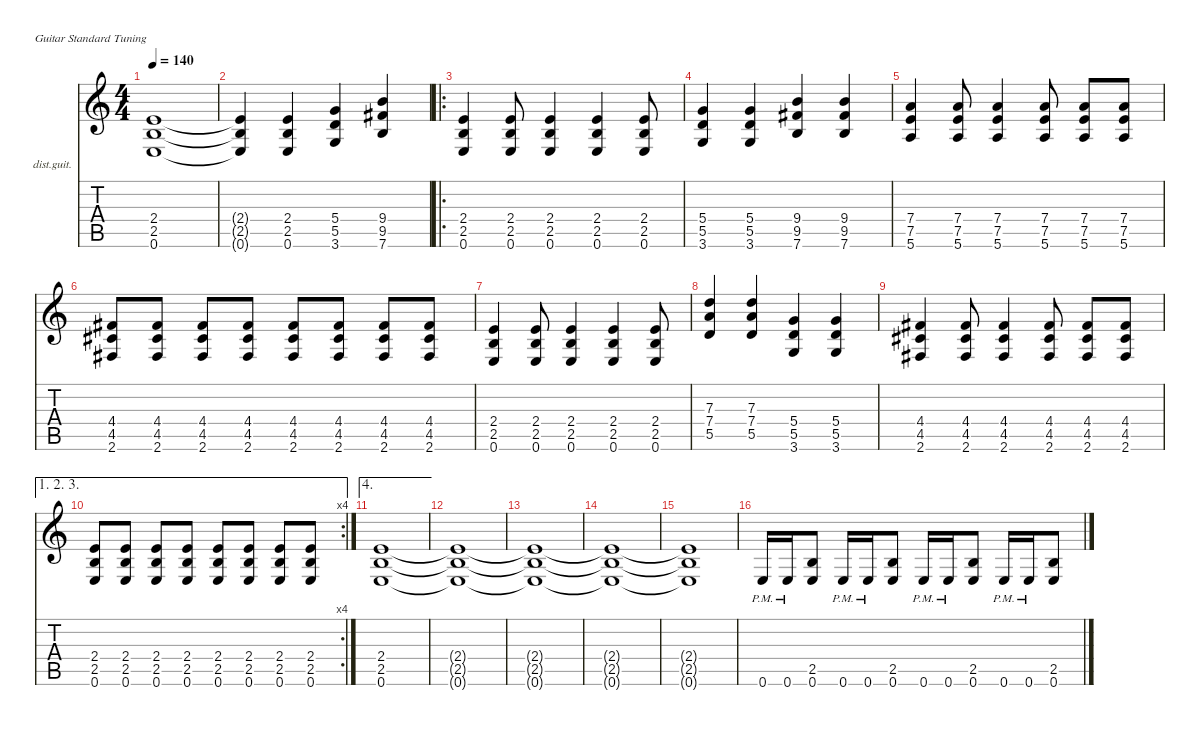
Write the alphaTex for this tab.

\defaultSystemsLayout 4
\hideDynamics
\bracketExtendMode nobrackets
\firstSystemTrackNameOrientation horizontal
\otherSystemsTrackNameOrientation horizontal
\track ("Rythm Guitar" "dist.guit.") {instrument distortionguitar}
\staff {score tabs}
\tuning (E4 B3 G3 D3 A2 E2)
\ts (4 4)
\tempo 140
\clef g2
\ks c
(0.6{t} 2.5{t} 2.4{t}).1{dy f} |
(0.6{t} 2.5{t} 2.4{t}).4{dy mf} (0.6 2.5 2.4).4 (3.6 5.5 5.4).4 (7.6 9.5{acc #} 9.4).4 |
\ro
(0.6 2.5 2.4).4 (0.6 2.5 2.4).8 (0.6 2.5 2.4).4 (0.6 2.5 2.4).4 (0.6 2.5 2.4).8 |
(3.6 5.5 5.4).4 (3.6 5.5 5.4).4 (7.6 9.5{acc #} 9.4).4 (7.6 9.5{acc #} 9.4).4 |
(5.6 7.5 7.4).4 (7.5 7.4 5.6).8 (7.5 7.4 5.6).4 (7.5 7.4 5.6).8 (7.5 7.4 5.6).8 (7.5 7.4 5.6).8 |
(4.4{acc #} 4.5{acc #} 2.6{acc #}).8 (4.4{acc #} 2.6{acc #} 4.5{acc #}).8 (4.4{acc #} 2.6{acc #} 4.5{acc #}).8 (4.4{acc #} 2.6{acc #} 4.5{acc #}).8 (4.4{acc #} 2.6{acc #} 4.5{acc #}).8 (4.4{acc #} 2.6{acc #} 4.5{acc #}).8 (4.4{acc #} 2.6{acc #} 4.5{acc #}).8 (2.6{acc #} 4.4{acc #} 4.5{acc #}).8 |
(2.5 2.4 0.6).4 (0.6 2.5 2.4).8 (0.6 2.5 2.4).4 (0.6 2.5 2.4).4 (0.6 2.5 2.4).8 |
(5.5 7.4 7.3).4 (5.5 7.4 7.3).4 (3.6 5.5 5.4).4 (3.6 5.5 5.4).4 |
(2.6{acc #} 4.5{acc #} 4.4{acc #}).4 (4.5{acc #} 4.4{acc #} 2.6{acc #}).8 (4.5{acc #} 4.4{acc #} 2.6{acc #}).4 (4.5{acc #} 4.4{acc #} 2.6{acc #}).8 (4.5{acc #} 4.4{acc #} 2.6{acc #}).8 (4.5{acc #} 4.4{acc #} 2.6{acc #}).8 |
\ae (1 2 3)
\rc 4
(2.4 2.5 0.6).8 (2.4 0.6 2.5).8 (2.4 0.6 2.5).8 (2.4 0.6 2.5).8 (2.4 0.6 2.5).8 (2.4 0.6 2.5).8 (2.4 0.6 2.5).8 (0.6 2.4 2.5).8 |
\ae 4
(2.5 2.4 0.6).1 |
(0.6{t} 2.5{t} 2.4{t}).1 |
(0.6{t} 2.5{t} 2.4{t}).1 |
(0.6{t} 2.5{t} 2.4{t}).1 |
(2.4{t} 2.5{t} 0.6{t}).1 |
0.6{pm}.16 0.6{pm}.16 (0.6 2.5).8 0.6{pm}.16 0.6{pm}.16 (0.6 2.5).8 0.6{pm}.16 0.6{pm}.16 (0.6 2.5).8 0.6{pm}.16 0.6{pm}.16 (0.6 2.5).8
